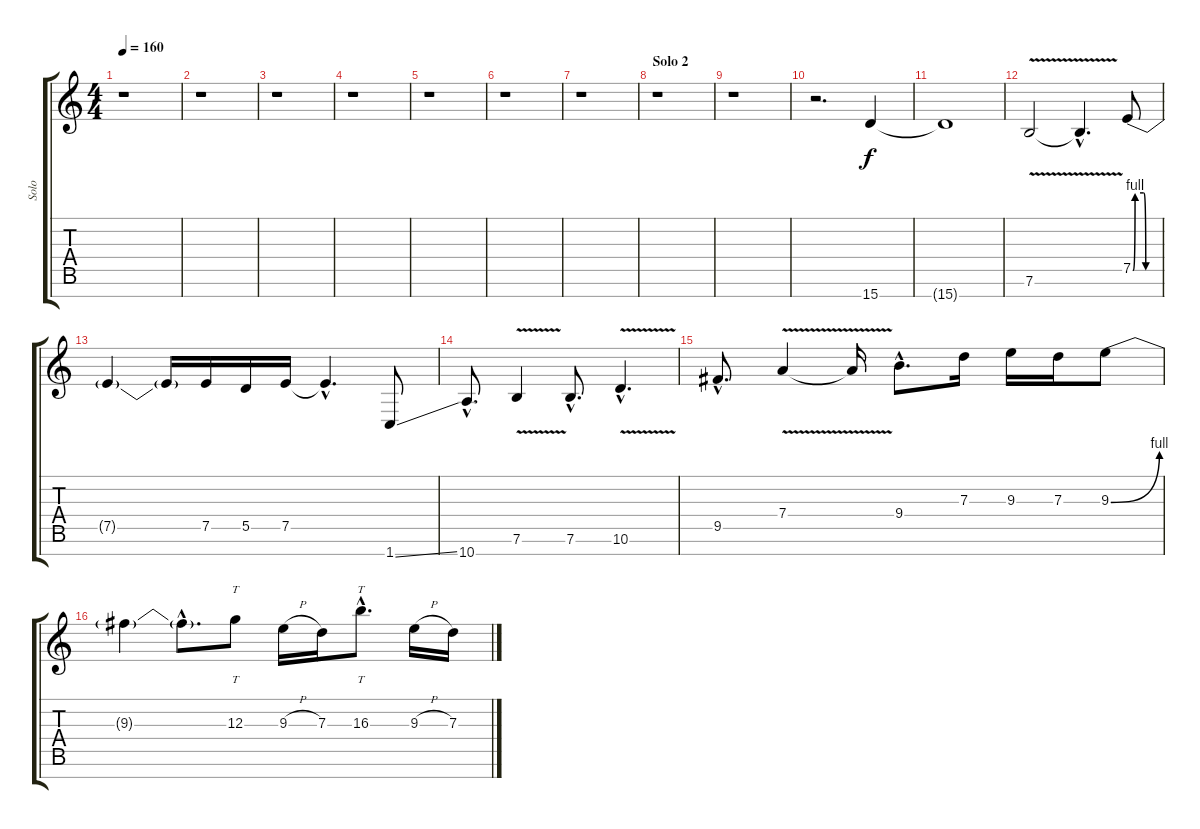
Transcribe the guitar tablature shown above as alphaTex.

\track ("Solo" "Solo") {instrument overdrivenguitar}
\staff {score tabs}
\tuning (E4 B3 G3 D3 A2 E2 B1) {hide}
\ts (4 4)
\tempo 160
\clef g2
\ks c
r.1{dy f} |
r.1 |
r.1 |
r.1 |
r.1 |
r.1 |
r.1 |
\section ("" "Solo 2")
r.1 |
r.1 |
r.2{d} 15.7.4 |
15.7{t}.1 |
7.6{v}.2 7.6{hac t}.4{d} 7.5{be (custom 0 0 5 4 25 4 30 0 60 0)}.8 |
7.5{t}.4 7.5{t}.16 7.5.16 5.5.16 7.5.16 7.5{hac t}.4{d} 1.7{ss}.8 |
10.7{hac}.8{d} 7.6{v}.4 7.6{hac}.8{d} 10.6{v hac}.4{d} |
9.5{hac}.8{d} 7.4{v}.4 7.4{t}.16 9.4{hac}.8{d} 7.3.16 9.3.16 7.3.16 9.3{be (bend 0 0 60 4)}.8 |
9.3{t}.4 9.3{hac t}.8{d} 12.3.8{tt} 9.3{h}.16 7.3.16 16.3{hac}.8{tt d} 9.3{h}.16 7.3.16
